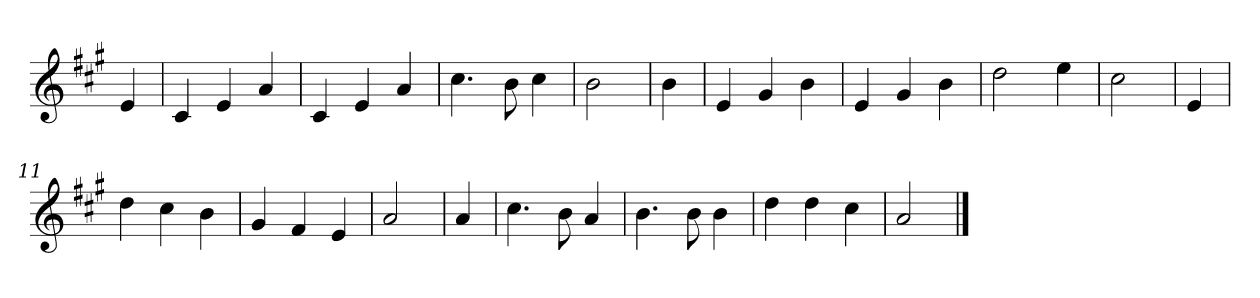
**kern
*part1
*staff1
*clefG2
*k[f#c#g#]
*A:
=
4e
=1
4c#
4e
4a
=2
4c#
4e
4a
=3
4.cc#
8b
4cc#
=4
2b
=5
4b
=6
4e
4g#
4b
=7
4e
4g#
4b
=8
2dd
4ee
=9
2cc#
=10
4e
=11
4dd
4cc#
4b
=12
4g#
4f#
4e
=13
2a
=14
4a
=15
4.cc#
8b
4a
=16
4.b
8b
4b
=17
4dd
4dd
4cc#
=18
2a
==
*-
